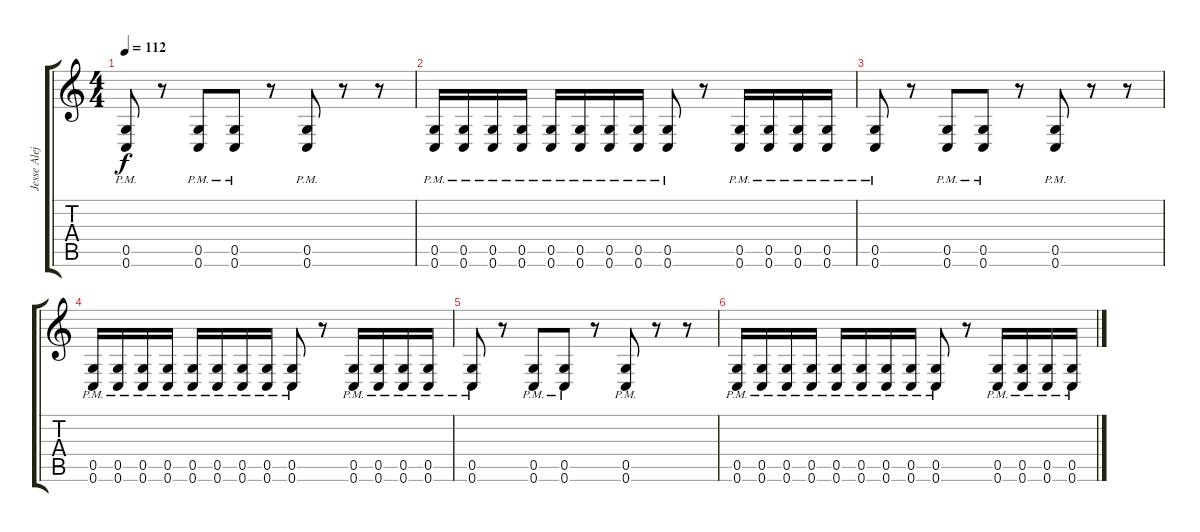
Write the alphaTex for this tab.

\track ("Jesse Alejandrez" "Jesse Alej") {instrument overdrivenguitar}
\staff {score tabs}
\tuning (D4 A3 F3 C3 G2 C2) {hide}
\ts (4 4)
\tempo 112
\clef g2
\ks c
(0.5{pm} 0.6).8{dy f} r.8 (0.5{pm} 0.6).8 (0.5{pm} 0.6).8 r.8 (0.5{pm} 0.6).8 r.8 r.8 |
(0.5{pm} 0.6).16 (0.5{pm} 0.6).16 (0.5{pm} 0.6).16 (0.5{pm} 0.6).16 (0.5{pm} 0.6).16 (0.5{pm} 0.6).16 (0.5{pm} 0.6).16 (0.5{pm} 0.6).16 (0.5{pm} 0.6).8 r.8 (0.5{pm} 0.6).16 (0.5{pm} 0.6).16 (0.5{pm} 0.6).16 (0.5{pm} 0.6).16 |
(0.5{pm} 0.6).8 r.8 (0.5{pm} 0.6).8 (0.5{pm} 0.6).8 r.8 (0.5{pm} 0.6).8 r.8 r.8 |
(0.5{pm} 0.6).16 (0.5{pm} 0.6).16 (0.5{pm} 0.6).16 (0.5{pm} 0.6).16 (0.5{pm} 0.6).16 (0.5{pm} 0.6).16 (0.5{pm} 0.6).16 (0.5{pm} 0.6).16 (0.5{pm} 0.6).8 r.8 (0.5{pm} 0.6).16 (0.5{pm} 0.6).16 (0.5{pm} 0.6).16 (0.5{pm} 0.6).16 |
(0.5{pm} 0.6).8 r.8 (0.5{pm} 0.6).8 (0.5{pm} 0.6).8 r.8 (0.5{pm} 0.6).8 r.8 r.8 |
(0.5{pm} 0.6).16 (0.5{pm} 0.6).16 (0.5{pm} 0.6).16 (0.5{pm} 0.6).16 (0.5{pm} 0.6).16 (0.5{pm} 0.6).16 (0.5{pm} 0.6).16 (0.5{pm} 0.6).16 (0.5{pm} 0.6).8 r.8 (0.5{pm} 0.6).16 (0.5{pm} 0.6).16 (0.5{pm} 0.6).16 (0.5{pm} 0.6).16
